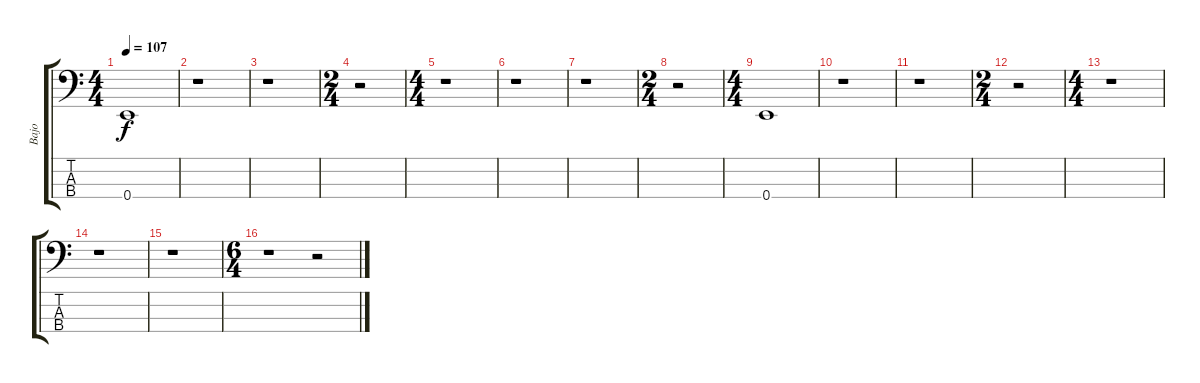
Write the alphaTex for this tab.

\track ("Bajo" "Bajo") {instrument electricbasspick}
\staff {score tabs}
\tuning (G2 D2 A1 E1) {hide}
\ts (4 4)
\tempo 107
\clef f4
\ks c
0.4.1{dy f} |
r.1 |
r.1 |
\ts (2 4)
r.2 |
\ts (4 4)
r.1 |
r.1 |
r.1 |
\ts (2 4)
r.2 |
\ts (4 4)
0.4.1 |
r.1 |
r.1 |
\ts (2 4)
r.2 |
\ts (4 4)
r.1 |
r.1 |
r.1 |
\ts (6 4)
r.1 r.2
